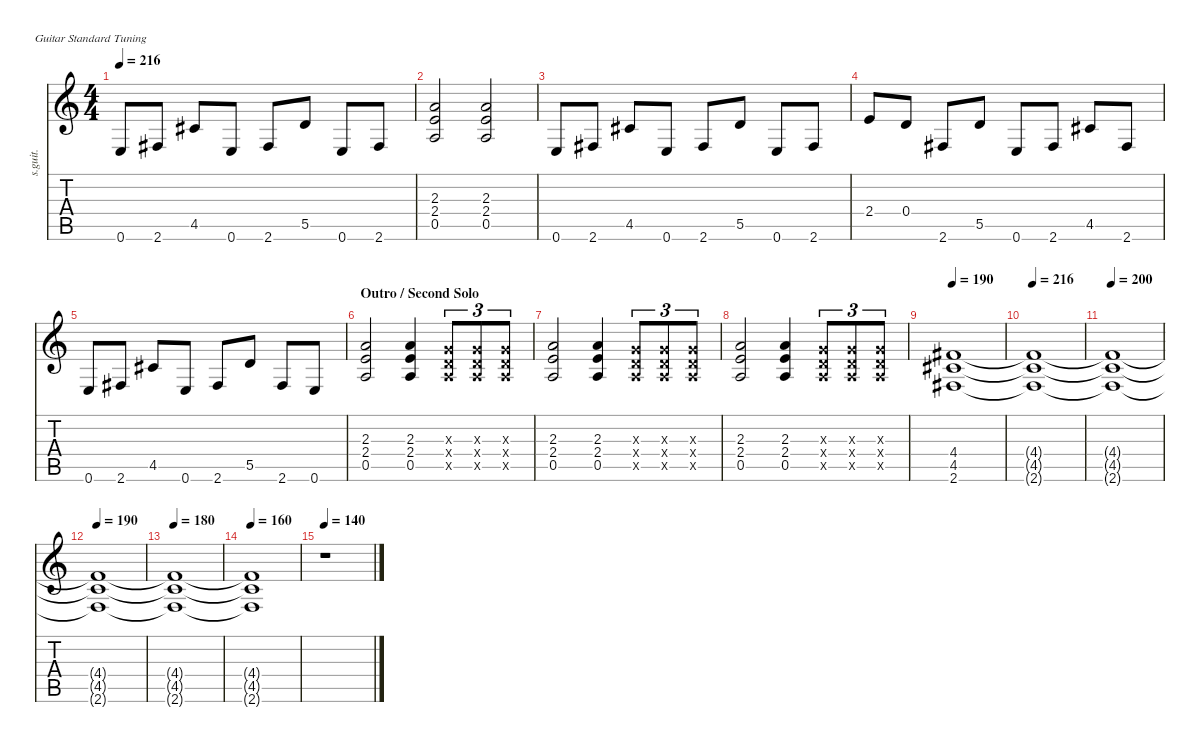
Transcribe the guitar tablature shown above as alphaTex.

\defaultSystemsLayout 4
\hideDynamics
\bracketExtendMode nobrackets
\track ("Wayne Gretsky | Rhythm Guitar" "s.guit.") {instrument distortionguitar}
\staff {score tabs}
\tuning (E4 B3 G3 D3 A2 E2)
\ts (4 4)
\tempo 216
\clef g2
\ks c
0.6.8{dy f} 2.6{acc #}.8 4.5{acc #}.8 0.6.8 2.6{acc #}.8 5.5.8 0.6.8 2.6{acc #}.8 |
(2.3 2.4 0.5).2 (2.3 2.4 0.5).2 |
0.6.8{dy mf} 2.6{acc #}.8 4.5{acc #}.8 0.6.8 2.6{acc #}.8 5.5.8 0.6.8 2.6{acc #}.8 |
2.4.8 0.4.8 2.6{acc #}.8 5.5.8 0.6.8 2.6{acc #}.8 4.5{acc #}.8 2.6{acc #}.8 |
0.6.8 2.6{acc #}.8 4.5{acc #}.8 0.6.8 2.6{acc #}.8 5.5.8 2.6{acc #}.8 0.6.8 |
\section ("" "Outro / Second Solo")
(2.3 2.4 0.5).2 (2.3 2.4 0.5).4 (0.3{x} 0.4{x} 0.5{x}).8{tu (3 2)} (0.3{x} 0.4{x} 0.5{x}).8{tu (3 2)} (0.3{x} 0.4{x} 0.5{x}).8{tu (3 2)} |
(2.3 2.4 0.5).2 (2.3 2.4 0.5).4 (0.3{x} 0.4{x} 0.5{x}).8{tu (3 2)} (0.3{x} 0.4{x} 0.5{x}).8{tu (3 2)} (0.3{x} 0.4{x} 0.5{x}).8{tu (3 2)} |
(2.3 2.4 0.5).2 (2.3 2.4 0.5).4 (0.3{x} 0.4{x} 0.5{x}).8{tu (3 2)} (0.3{x} 0.4{x} 0.5{x}).8{tu (3 2)} (0.3{x} 0.4{x} 0.5{x}).8{tu (3 2)} |
\tempo 190
(4.4{acc #} 4.5{acc #} 2.6{acc #}).1 |
\tempo 216
(4.4{t acc #} 4.5{t acc #} 2.6{t acc #}).1 |
\tempo 200
(4.4{t acc #} 4.5{t acc #} 2.6{t acc #}).1 |
\tempo 190
(4.4{t acc #} 4.5{t acc #} 2.6{t acc #}).1 |
\tempo 180
(4.4{t acc #} 4.5{t acc #} 2.6{t acc #}).1 |
\tempo 160
(4.4{t acc #} 4.5{t acc #} 2.6{t acc #}).1 |
\tempo 140
r.1
